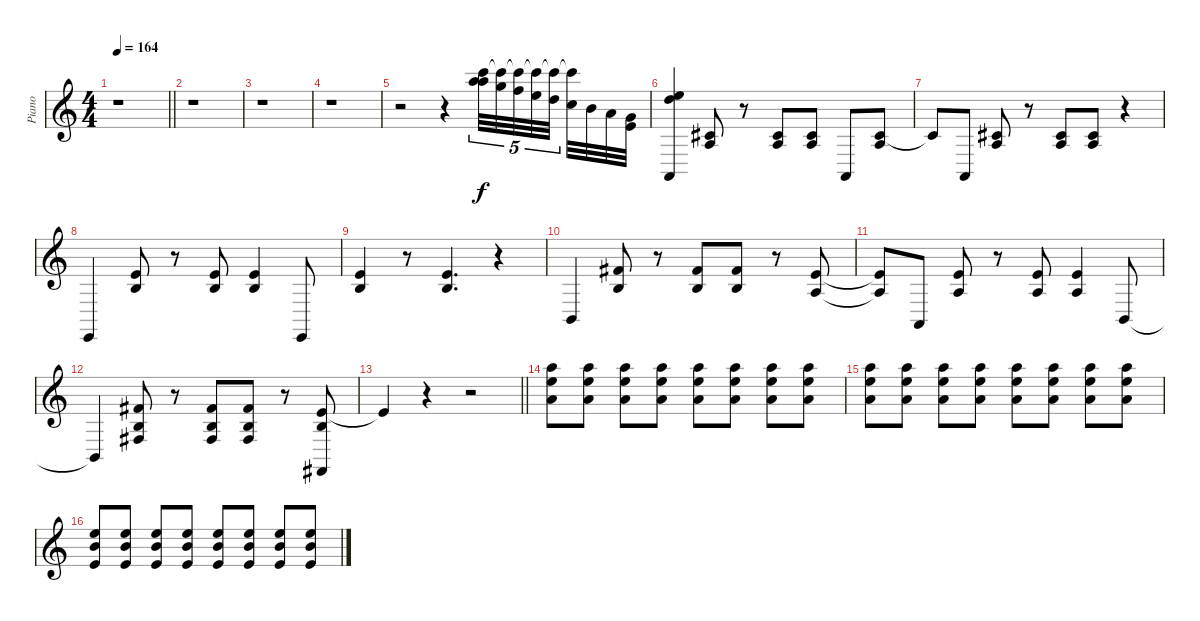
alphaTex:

\track ("Piano" "Piano") {instrument brightacousticpiano}
\staff {score}
\tuning (E4 B3 G3 D3 A2 E2) {hide}
\ts (4 4)
\tempo 164
\clef g2
\barLineRight lightlight
\ks c
r.1{dy f} |
r.1 |
r.1 |
r.1 |
r.2 r.4 (20.1 22.2 26.3).32{tu (5 4)} (20.1{t} 20.2).32{tu (5 4)} (20.1{t} 18.2).32{tu (5 4)} (20.1{t} 17.2).32{tu (5 4)} (20.1{t} 15.2).32{tu (5 4) beam splitsecondary} (20.1{t} 13.2).32 12.2.32 10.2.32 (8.2 9.3).32 |
(12.1 15.2 0.5).4 (2.2 2.3).8 r.8 (2.2 2.3).8 (2.2 2.3).8 0.5.8 (2.2 2.3).8 |
2.2{t}.8 0.5.8 (2.2 2.3).8 r.8 (2.2 2.3).8 (2.2 2.3).8 r.4 |
0.6.4 (0.1 0.2).8 r.8 (0.1 0.2).8 (0.1 0.2).4 0.6.8 |
(0.1 0.2).4 r.8 (0.1 0.2).4{d} r.4 |
2.5.4 (2.1 4.3).8 r.8 (2.1 4.3).8 (2.1 4.3).8 r.8 (0.1 2.3).8 |
(0.1{t} 2.3{t}).8 0.5.8 (0.1 2.3).8 r.8 (0.1 2.3).8 (0.1 2.3).4 2.5.8 |
2.5{t}.4 (2.1 4.3 4.4).8 r.8 (2.1 4.3 4.4).8 (2.1 4.3 4.4).8 r.8 (0.1 4.3 2.6).8 |
\barLineRight lightlight
0.1{t}.4 r.4 r.2 |
(17.1 17.2 14.3).8 (17.1 17.2 14.3).8 (17.1 17.2 14.3).8 (17.1 17.2 14.3).8 (17.1 17.2 14.3).8 (17.1 17.2 14.3).8 (17.1 17.2 14.3).8 (17.1 17.2 14.3).8 |
(17.1 17.2 14.3).8 (17.1 17.2 14.3).8 (17.1 17.2 14.3).8 (17.1 17.2 14.3).8 (17.1 17.2 14.3).8 (17.1 17.2 14.3).8 (17.1 17.2 14.3).8 (17.1 17.2 14.3).8 |
(12.1 12.2 9.3).8 (12.1 12.2 9.3).8 (12.1 12.2 9.3).8 (12.1 12.2 9.3).8 (12.1 12.2 9.3).8 (12.1 12.2 9.3).8 (12.1 12.2 9.3).8 (12.1 12.2 9.3).8
